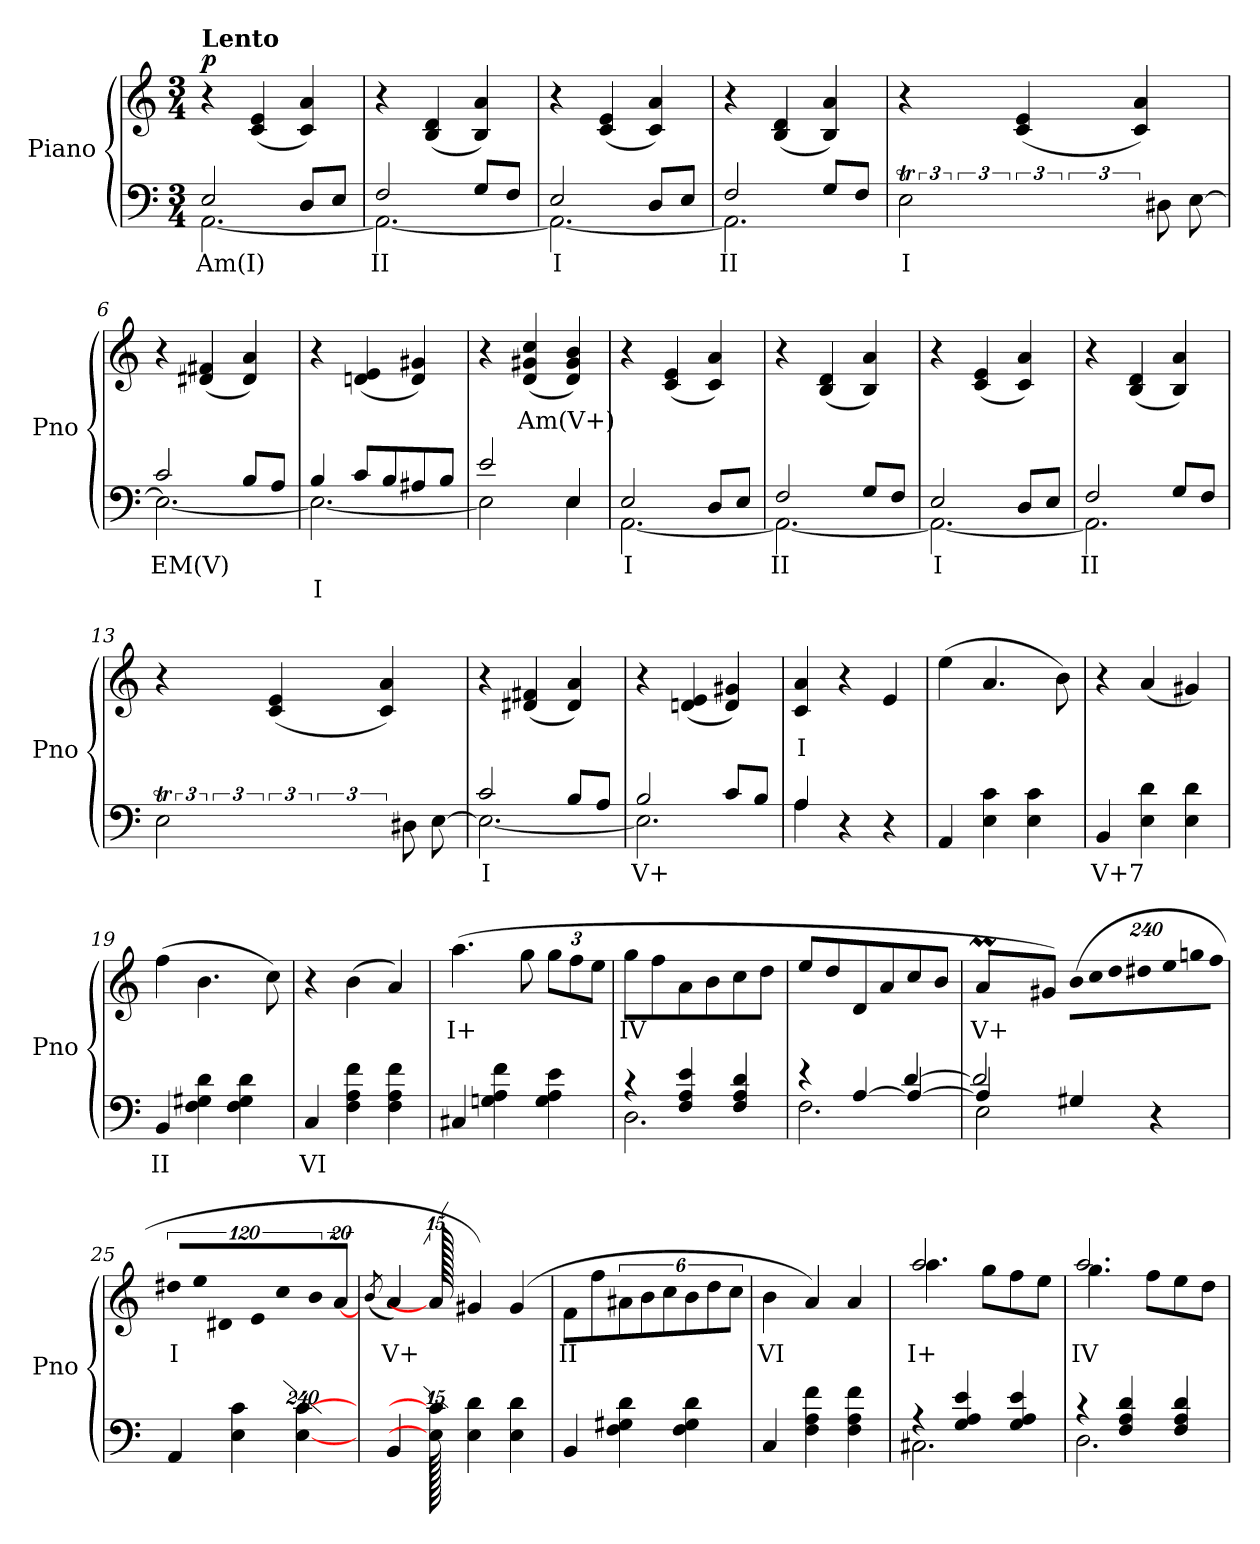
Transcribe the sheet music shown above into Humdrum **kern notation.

**kern	**text	**text	**kern	**text	**dynam
*part1	*part1	*part1	*part1	*part1	*part1
*staff2	*staff2	*staff2	*staff1	*staff1	*staff1/2
*I"Piano	*	*	*	*	*
*I'Pno	*	*	*	*	*
*clefF4	*	*	*clefG2	*	*
*k[]	*	*	*k[]	*	*
*M3/4	*	*	*M3/4	*	*
=1	=1	=1	=1	=1	=1
*^	*	*	*	*	*
!	!	!	!	!LO:TX:a:B:t=Lento	!	!
!	!	!LO:LY:b	!	!	!	!LO:DY:b
2E/	[2.AA\	Am(I)	.	4r	.	p
.	.	.	.	(>4c/ 4e/	.	.
8D/L	.	.	.	4c/ 4a/)	.	.
8E/J	.	.	.	.	.	.
=2	=2	=2	=2	=2	=2	=2
!	!	!LO:LY:b	!	!	!	!
2F/	2.AA\_	II	.	4r	.	.
.	.	.	.	(>4B/ 4d/	.	.
8G/L	.	.	.	4B/ 4a/)	.	.
8F/J	.	.	.	.	.	.
=3	=3	=3	=3	=3	=3	=3
!	!	!LO:LY:b	!	!	!	!
2E/	2.AA\_	I	.	4r	.	.
.	.	.	.	(>4c/ 4e/	.	.
8D/L	.	.	.	4c/ 4a/)	.	.
8E/J	.	.	.	.	.	.
=4	=4	=4	=4	=4	=4	=4
!	!	!LO:LY:b	!	!	!	!
2F/	2.AA\]	II	.	4r	.	.
.	.	.	.	(>4B/ 4d/	.	.
8G/L	.	.	.	4B/ 4a/)	.	.
8F/J	.	.	.	.	.	.
=5	=5	=5	=5	=5	=5	=5
!	!	!LO:LY:b	!	!	!	!
2Et\	24ryy	I	.	4r	.	.
.	24Fyy	.	.	.	.	.
.	24Eyy	.	.	.	.	.
.	24Fyy	.	.	.	.	.
.	24Eyy	.	.	.	.	.
.	24Fyy	.	.	.	.	.
.	24Eyy	.	.	(>4c/ 4e/	.	.
.	24ryy	.	.	.	.	.
.	24Eyy	.	.	.	.	.
.	24Fyy	.	.	.	.	.
.	48..Eyy	.	.	.	.	.
.	48..Fyy	.	.	.	.	.
.	48..Eyy	.	.	.	.	.
4ryy	.	.	.	4c/ 4a/)	.	.
.	8D#X\	.	.	.	.	.
.	[8E\	.	.	.	.	.
192%5ryy	.	.	.	192%5ryy	.	.
=6	=6	=6	=6	=6	=6	=6
!	!	!LO:LY:b	!	!	!	!
2c/	2.E\_	EM(V)	.	4r	.	.
.	.	.	.	(>4d#X/ 4f#X/	.	.
8B/L	.	.	.	4d#/ 4a/)	.	.
8A/J	.	.	.	.	.	.
!!LO:LB:g=z
=7	=7	=7	=7	=7	=7	=7
!	!	!	!LO:LY:b	!	!	!
4B/	2.E\_	.	I	4r	.	.
8c/L	.	.	.	(>4dn/ 4e/	.	.
8B/	.	.	.	.	.	.
8A#X/	.	.	.	4d/ 4g#X/)	.	.
8B/J	.	.	.	.	.	.
=8	=8	=8	=8	=8	=8	=8
2e/	2E\]	.	.	4r	.	.
!	!	!	!	!	!LO:LY:b	!
.	.	.	.	(>4d/ 4g#X/ 4cc/	Am(V+)	.
4E/	4E\	.	.	4d/ 4g#/ 4b/)	.	.
!!LO:LB:g=z
=9	=9	=9	=9	=9	=9	=9
!	!	!LO:LY:b	!	!	!	!
2E/	[2.AA\	I	.	4r	.	.
.	.	.	.	(>4c/ 4e/	.	.
8D/L	.	.	.	4c/ 4a/)	.	.
8E/J	.	.	.	.	.	.
=10	=10	=10	=10	=10	=10	=10
!	!	!LO:LY:b	!	!	!	!
2F/	2.AA\_	II	.	4r	.	.
.	.	.	.	(>4B/ 4d/	.	.
8G/L	.	.	.	4B/ 4a/)	.	.
8F/J	.	.	.	.	.	.
=11	=11	=11	=11	=11	=11	=11
!	!	!LO:LY:b	!	!	!	!
2E/	2.AA\_	I	.	4r	.	.
.	.	.	.	(>4c/ 4e/	.	.
8D/L	.	.	.	4c/ 4a/)	.	.
8E/J	.	.	.	.	.	.
=12	=12	=12	=12	=12	=12	=12
!	!	!LO:LY:b	!	!	!	!
2F/	2.AA\]	II	.	4r	.	.
.	.	.	.	(>4B/ 4d/	.	.
8G/L	.	.	.	4B/ 4a/)	.	.
8F/J	.	.	.	.	.	.
=13	=13	=13	=13	=13	=13	=13
2Et\	24ryy	.	.	4r	.	.
.	24Fyy	.	.	.	.	.
.	24Eyy	.	.	.	.	.
.	24Fyy	.	.	.	.	.
.	24Eyy	.	.	.	.	.
.	24Fyy	.	.	.	.	.
.	24Eyy	.	.	(>4c/ 4e/	.	.
.	24ryy	.	.	.	.	.
.	24Eyy	.	.	.	.	.
.	24Fyy	.	.	.	.	.
.	48..Eyy	.	.	.	.	.
.	48..Fyy	.	.	.	.	.
.	48..Eyy	.	.	.	.	.
4ryy	.	.	.	4c/ 4a/)	.	.
.	8D#X\	.	.	.	.	.
.	[8E\	.	.	.	.	.
192%5ryy	.	.	.	192%5ryy	.	.
=14	=14	=14	=14	=14	=14	=14
!	!	!LO:LY:b	!	!	!	!
2c/	2.E\_	I	.	4r	.	.
.	.	.	.	(>4d#X/ 4f#X/	.	.
8B/L	.	.	.	4d#/ 4a/)	.	.
8A/J	.	.	.	.	.	.
=15	=15	=15	=15	=15	=15	=15
!	!	!LO:LY:b	!	!	!	!
2B/	2.E\]	V+	.	4r	.	.
.	.	.	.	(>4dn/ 4e/	.	.
8c/L	.	.	.	4d/ 4g#X/)	.	.
8B/J	.	.	.	.	.	.
!!LO:LB:g=z
=16	=16	=16	=16	=16	=16	=16
!	!	!	!	!	!LO:LY:b	!
4A/	4A\	.	.	4c/ 4a/	I	.
4r	2ryy	.	.	4r	.	.
4r	.	.	.	4e/	.	.
*v	*v	*	*	*	*	*
!!LO:LB:g=z
=17	=17	=17	=17	=17	=17
4AA/	.	.	(>4ee\	.	.
4E\ 4c\	.	.	4.a/	.	.
4E\ 4c\	.	.	.	.	.
.	.	.	8b\)	.	.
!!LO:PB:g=z
=18	=18	=18	=18	=18	=18
!	!LO:LY:b	!	!	!	!
4BB/	V+7	.	4r	.	.
4E\ 4d\	.	.	(<4a/	.	.
4E\ 4d\	.	.	4g#X/)	.	.
=19	=19	=19	=19	=19	=19
!	!LO:LY:b	!	!	!	!
4BB/	II	.	(>4ff\	.	.
4F\ 4G#X\ 4d\	.	.	4.b\	.	.
4F\ 4G#\ 4d\	.	.	.	.	.
.	.	.	8cc\)	.	.
=20	=20	=20	=20	=20	=20
!	!LO:LY:b	!	!	!	!
4C/	VI	.	4r	.	.
4F\ 4A\ 4f\	.	.	(>4b\	.	.
4F\ 4A\ 4f\	.	.	4a/)	.	.
=21	=21	=21	=21	=21	=21
!	!	!	!	!LO:LY:b	!
4C#X/	.	.	(>4.aa\	I+	.
4Gn\ 4A\ 4f\	.	.	.	.	.
.	.	.	8gg\	.	.
*	*	*	*Xbrackettup	*	*
4G\ 4A\ 4e\	.	.	12gg\L	.	.
.	.	.	12ff\	.	.
.	.	.	12ee\J	.	.
=22	=22	=22	=22	=22	=22
*^	*	*	*	*	*
!	!	!	!	!	!LO:LY:b	!
4r	2.D\	.	.	8gg\L	IV	.
.	.	.	.	8ff\	.	.
4F/ 4A/ 4e/	.	.	.	8a\	.	.
.	.	.	.	8b\	.	.
4F/ 4A/ 4d/	.	.	.	8cc\	.	.
.	.	.	.	8dd\J	.	.
=23	=23	=23	=23	=23	=23	=23
*	*^	*	*	*	*	*
4r	2.F\	2ryy	.	.	8ee/L	.	.
.	.	.	.	.	8dd/	.	.
[4A/	.	.	.	.	8d/	.	.
.	.	.	.	.	8a/	.	.
4A/_	.	[4d/	.	.	8cc/	.	.
.	.	.	.	.	8b/J	.	.
!!LO:LB:g=z
=24	=24	=24	=24	=24	=24	=24	=24
!	!	!	!	!	!	!LO:LY:b	!
*	*	*	*	*	*^	*	*
*	*	*	*	*	*	*brackettup	*	*
4A/]	2E\	2d/]	.	.	8aM/L	24ryy	V+	.
.	.	.	.	.	.	24byy	.	.
.	.	.	.	.	.	24ayy	.	.
.	.	.	.	.	8g#X/J)	1920ryy	.	.
.	.	.	.	.	.	1920%1199ryy	.	.
*	*	*	*	*	*Xbrackettup	*	*	*
!	!	!	!	!	!LO:N:vis=8	!	!	!
4G#X/	.	.	.	.	(>1920%137b\L	.	.	.
!	!	!	!	!	!LO:N:vis=8	!	!	!
.	.	.	.	.	1920%137cc\	.	.	.
!	!	!	!	!	!LO:N:vis=8	!	!	!
.	.	.	.	.	1920%137dd\	.	.	.
!	!	!	!	!	!LO:N:vis=8	!	!	!
.	.	.	.	.	1920%137dd#X\	.	.	.
4r	4ryy	4ryy	.	.	.	.	.	.
!	!	!	!	!	!LO:N:vis=8	!	!	!
.	.	.	.	.	1920%137ee\	.	.	.
!	!	!	!	!	!LO:N:vis=8	!	!	!
.	.	.	.	.	1920%137ggn\	.	.	.
!	!	!	!	!	!LO:N:vis=8	!	!	!
.	.	.	.	.	1920%137ff\J	.	.	.
.	.	.	.	.	1920ryy	.	.	.
*v	*v	*v	*	*	*	*	*	*
*	*	*	*v	*v	*	*
!!LO:PB:g=z
=25	=25	=25	=25	=25	=25
!	!	!	!LO:N:vis=8	!LO:LY:b	!
960ryy	.	.	960%103dd#X/L	I	.
4AA/	.	.	.	.	.
!	!	!	!LO:N:vis=8	!	!
.	.	.	960%103ee/	.	.
!	!	!	!LO:N:vis=8	!	!
.	.	.	960%103d#X/	.	.
4E\ 4c\	.	.	.	.	.
!	!	!	!LO:N:vis=8	!	!
.	.	.	960%103e/	.	.
!	!	!	!LO:N:vis=8	!	!
.	.	.	960%103cc/	.	.
[960%239E\ [960%239c\	.	.	.	.	.
!	!	!	!LO:N:vis=8	!	!
.	.	.	960%103b/	.	.
.	.	.	[160%17a/J	.	.
=26	=26	=26	=26	=26	=26
.	.	.	(<8qb/	.	.
!	!	!	!	!LO:LY:b	!
4BB/	.	.	4a/)	V+	.
960E\] 960c\]	.	.	960a/]	.	.
4E\ 4d\	.	.	4g#X/)	.	.
4E\ 4d\	.	.	(>4g#/	.	.
=27	=27	=27	=27	=27	=27
!	!	!	!	!LO:LY:b	!
4BB/	.	.	8f\L	II	.
.	.	.	8ff\	.	.
4F\ 4G#X\ 4d\	.	.	12a#X\	.	.
.	.	.	12b\	.	.
.	.	.	12cc\	.	.
4F\ 4G#\ 4d\	.	.	12b\	.	.
.	.	.	12dd\	.	.
.	.	.	12cc\J	.	.
=28	=28	=28	=28	=28	=28
!	!	!	!	!LO:LY:b	!
4C/	.	.	4b\	VI	.
4F\ 4A\ 4f\	.	.	4a/)	.	.
4F\ 4A\ 4f\	.	.	4a/	.	.
=29	=29	=29	=29	=29	=29
*^	*	*	*	*	*
!	!	!	!	!	!LO:LY:b	!
*	*	*	*	*^	*	*
4r	2.C#X\	.	.	2.aa/	4.aa\	I+	.
4G/ 4A/ 4e/	.	.	.	.	.	.	.
.	.	.	.	.	8gg\L	.	.
4G/ 4A/ 4e/	.	.	.	.	8ff\	.	.
.	.	.	.	.	8ee\J	.	.
=30	=30	=30	=30	=30	=30	=30	=30
!	!	!	!	!	!	!LO:LY:b	!
4r	2.D\	.	.	2.aa/	4.gg\	IV	.
4F/ 4A/ 4d/	.	.	.	.	.	.	.
.	.	.	.	.	8ff\L	.	.
4F/ 4A/ 4d/	.	.	.	.	8ee\	.	.
.	.	.	.	.	8dd\J	.	.
*v	*v	*	*	*	*	*	*
*	*	*	*v	*v	*	*
=	=	=	=	=	=
*-	*-	*-	*-	*-	*-
